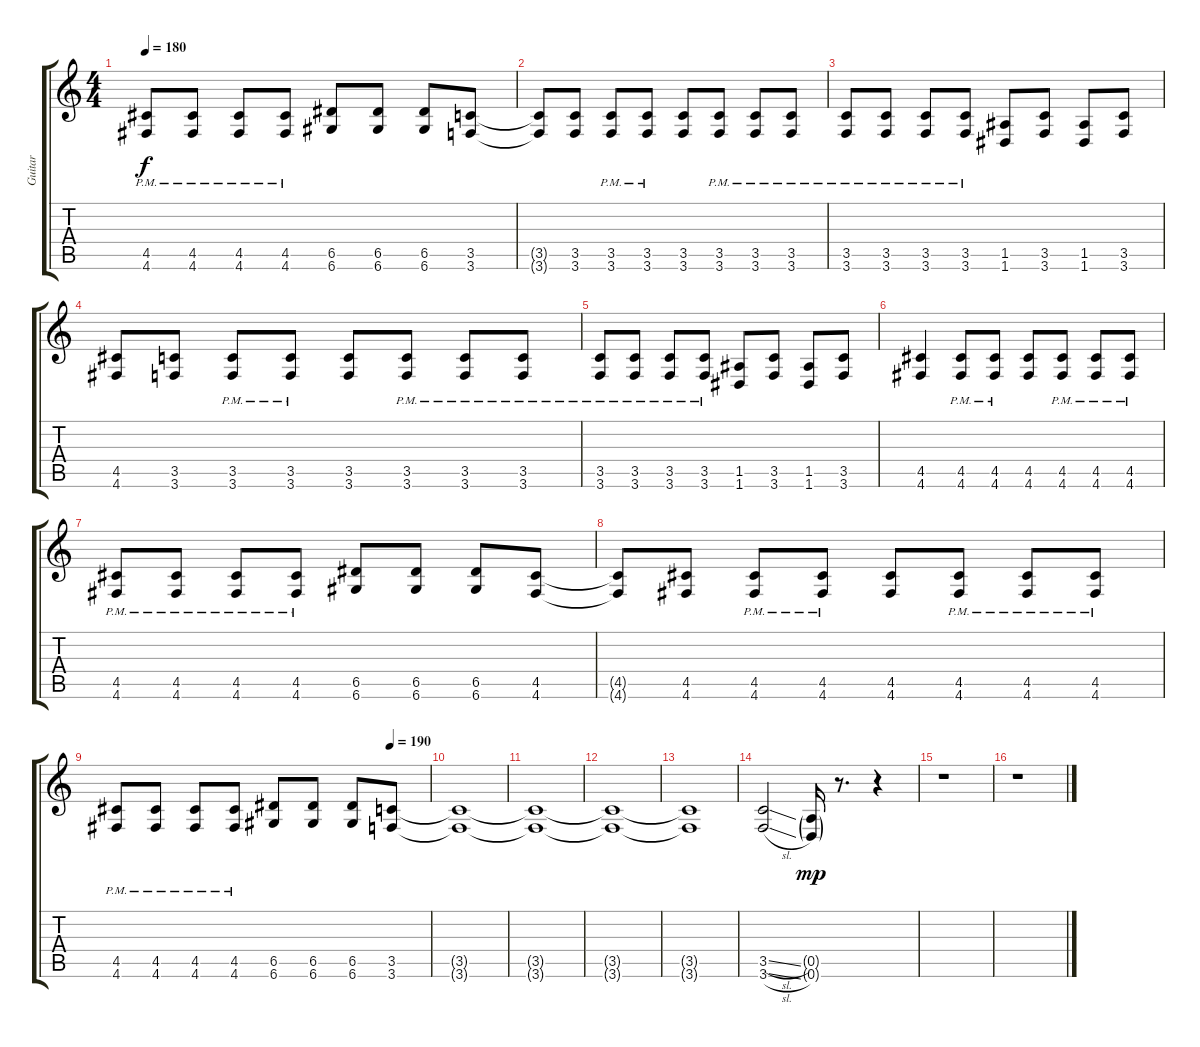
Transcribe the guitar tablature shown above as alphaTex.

\track ("Guitar" "Guitar") {instrument distortionguitar}
\staff {score tabs}
\tuning (E4 B3 G3 D3 A2 D2) {hide}
\ts (4 4)
\tempo 180
\clef g2
\ks c
(4.5{pm} 4.6{pm}).8{dy f} (4.5{pm} 4.6{pm}).8 (4.5{pm} 4.6{pm}).8 (4.5{pm} 4.6{pm}).8 (6.5 6.6).8 (6.5 6.6).8 (6.5 6.6).8 (3.5 3.6).8 |
(3.5{t} 3.6{t}).8 (3.5 3.6).8 (3.5{pm} 3.6{pm}).8 (3.5{pm} 3.6{pm}).8 (3.5 3.6).8 (3.5{pm} 3.6{pm}).8 (3.5{pm} 3.6{pm}).8 (3.5{pm} 3.6{pm}).8 |
(3.5{pm} 3.6{pm}).8 (3.5{pm} 3.6{pm}).8 (3.5{pm} 3.6{pm}).8 (3.5{pm} 3.6{pm}).8 (1.5 1.6).8 (3.5 3.6).8 (1.5 1.6).8 (3.5 3.6).8 |
(4.5 4.6).8 (3.5 3.6).8 (3.5{pm} 3.6{pm}).8 (3.5{pm} 3.6{pm}).8 (3.5 3.6).8 (3.5{pm} 3.6{pm}).8 (3.5{pm} 3.6{pm}).8 (3.5{pm} 3.6{pm}).8 |
(3.5{pm} 3.6{pm}).8 (3.5{pm} 3.6{pm}).8 (3.5{pm} 3.6{pm}).8 (3.5{pm} 3.6{pm}).8 (1.5 1.6).8 (3.5 3.6).8 (1.5 1.6).8 (3.5 3.6).8 |
(4.5 4.6).4 (4.5{pm} 4.6{pm}).8 (4.5{pm} 4.6{pm}).8 (4.5 4.6).8 (4.5{pm} 4.6{pm}).8 (4.5{pm} 4.6{pm}).8 (4.5{pm} 4.6{pm}).8 |
(4.5{pm} 4.6{pm}).8 (4.5{pm} 4.6{pm}).8 (4.5{pm} 4.6{pm}).8 (4.5{pm} 4.6{pm}).8 (6.5 6.6).8 (6.5 6.6).8 (6.5 6.6).8 (4.5 4.6).8 |
(4.5{t} 4.6{t}).8 (4.5 4.6).8 (4.5{pm} 4.6{pm}).8 (4.5{pm} 4.6{pm}).8 (4.5 4.6).8 (4.5{pm} 4.6{pm}).8 (4.5{pm} 4.6{pm}).8 (4.5{pm} 4.6{pm}).8 |
\tempo (190 0.875)
(4.5{pm} 4.6{pm}).8 (4.5{pm} 4.6{pm}).8 (4.5{pm} 4.6{pm}).8 (4.5{pm} 4.6{pm}).8 (6.5 6.6).8 (6.5 6.6).8 (6.5 6.6).8 (3.5 3.6).8 |
(3.5{t} 3.6{t}).1 |
(3.5{t} 3.6{t}).1 |
(3.5{t} 3.6{t}).1 |
(3.5{t} 3.6{t}).1 |
(3.5{sl} 3.6{sl}).2 (0.5{g} 0.6{g}).16{dy mp} r.8{d} r.4 |
r.1 |
r.1
